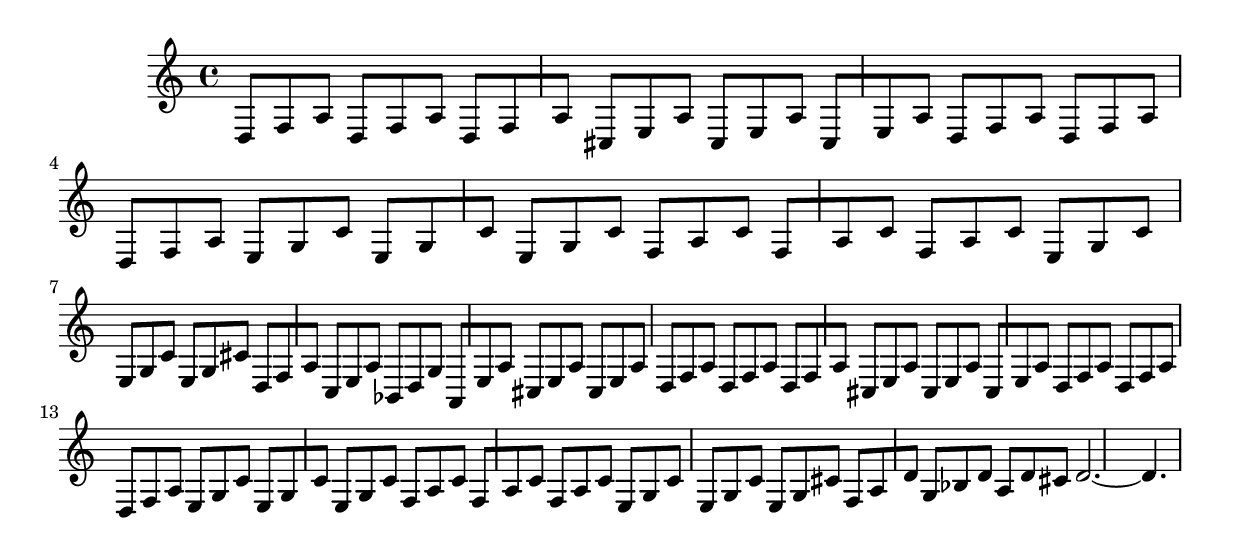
%%  ottavo_basso.ly
%%  Copyright (c) 2011 Benjamin Coudrin <benjamin.coudrin@gmail.com>
%%                All Rights Reserved
%%
%%  Copyleft :
%%  This program is free software. It comes without any warranty, to
%%  the extent permitted by applicable law. You can redistribute it
%%  and/or modify it under the terms of the Do What The Fuck You Want
%%  To Public License, Version 2, as published by Sam Hocevar. See
%%  http://sam.zoy.org/wtfpl/COPYING for more details.

\relative c {
  d8[ f a] d,8[ f a] d,8[ f a]
  cis,8[ e a] cis,8[ e a] cis,8[ e a]
  d,8[ f a] d,8[ f a] d,8[ f a]
  e8[ g c] e,8[ g c] e,8[ g c]
  f,8[ a c] f,8[ a c] f,8[ a c]
  e,8[ g c] e,8[ g c] e,8[ g cis]
  d,8[ f a] c,8[ e a] bes,8[ d g]
  a,8[ e' a] cis,8[ e a] cis,8[ e a]
  d,8[ f a] d,8[ f a] d,8[ f a]
  cis,8[ e a] cis,8[ e a] cis,8[ e a]
  d,8[ f a] d,8[ f a] d,8[ f a]
  e8[ g c] e,8[ g c] e,8[ g c]
  f,8[ a c] f,8[ a c] f,8[ a c]
  e,8[ g c] e,8[ g c] e,8[ g cis]
  f,8[ a d] g,8[ bes d] a8[ d cis]
  d2.~d4.
}